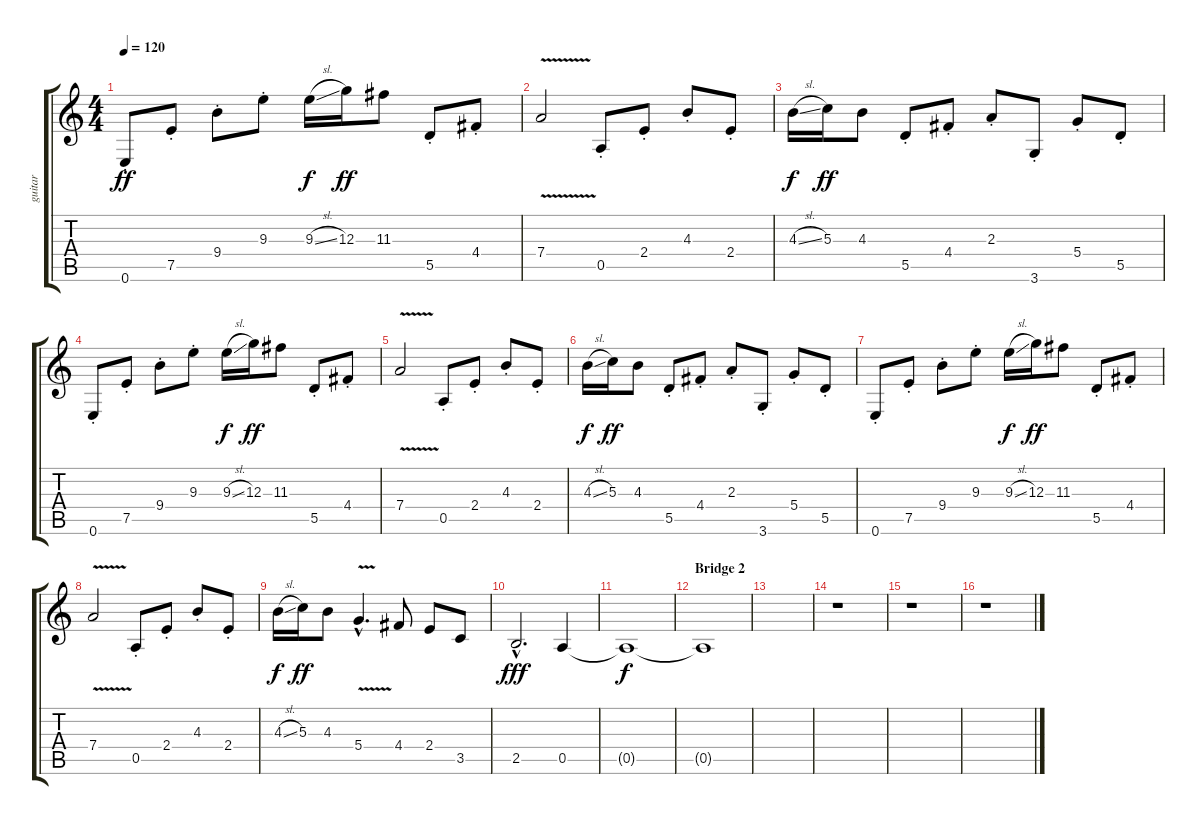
\track ("guitar" "guitar") {instrument distortionguitar}
\staff {score tabs}
\tuning (E4 B3 G3 D3 A2 E2) {hide}
\ts (4 4)
\tempo 120
\clef g2
\ks c
0.6{st}.8{dy ff} 7.5{st}.8 9.4{st}.8 9.3{st}.8 9.3{sl}.16{dy f} 12.3.16{dy ff} 11.3.8 5.5{st}.8 4.4{st}.8 |
7.4{v}.2 0.5{st}.8 2.4{st}.8 4.3{st}.8 2.4{st}.8 |
4.3{sl}.16{dy f} 5.3.16{dy ff} 4.3.8 5.5{st}.8 4.4{st}.8 2.3{st}.8 3.6{st}.8 5.4{st}.8 5.5{st}.8 |
0.6{st}.8 7.5{st}.8 9.4{st}.8 9.3{st}.8 9.3{sl}.16{dy f} 12.3.16{dy ff} 11.3.8 5.5{st}.8 4.4{st}.8 |
7.4{v}.2 0.5{st}.8 2.4{st}.8 4.3{st}.8 2.4{st}.8 |
4.3{sl}.16{dy f} 5.3.16{dy ff} 4.3.8 5.5{st}.8 4.4{st}.8 2.3{st}.8 3.6{st}.8 5.4{st}.8 5.5{st}.8 |
0.6{st}.8 7.5{st}.8 9.4{st}.8 9.3{st}.8 9.3{sl}.16{dy f} 12.3.16{dy ff} 11.3.8 5.5{st}.8 4.4{st}.8 |
7.4{v}.2 0.5{st}.8 2.4{st}.8 4.3{st}.8 2.4{st}.8 |
4.3{sl}.16{dy f} 5.3.16{dy ff} 4.3.8 5.4{v hac}.4{d} 4.4.8 2.4.8 3.5.8 |
2.5{hac}.2{d dy fff} 0.5.4{volume 6} |
0.5{t}.1{dy f} |
\section ("" "Bridge 2")
0.5{t}.1 |
|
r.1 |
r.1 |
r.1
